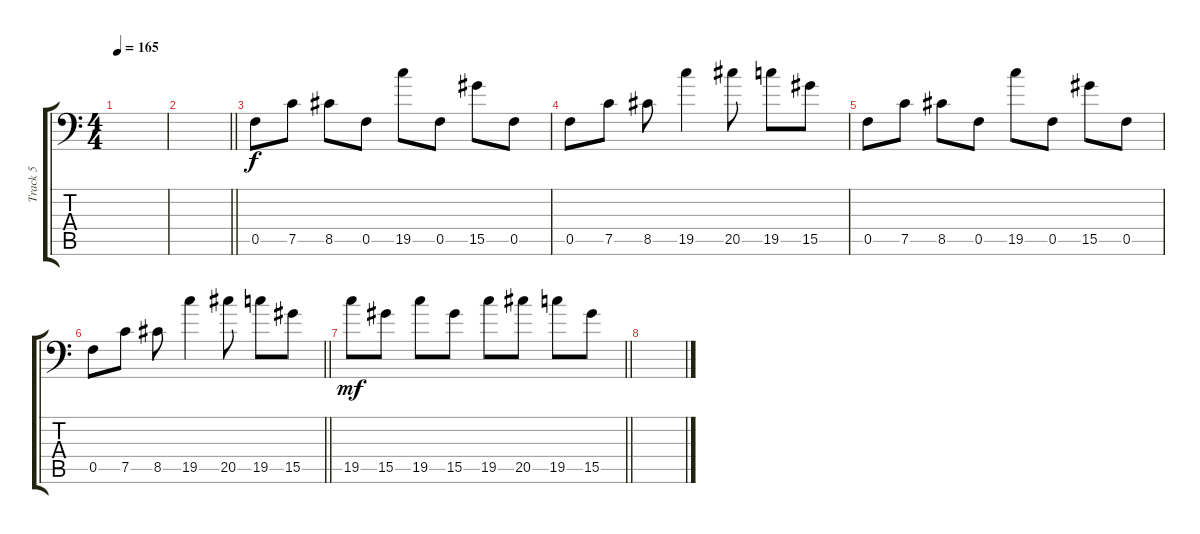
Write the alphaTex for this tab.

\track ("Track 5" "Track 5") {instrument overdrivenguitar}
\staff {score tabs}
\tuning (C4 G3 Eb3 Bb2 F2 Bb1) {hide}
\ts (4 4)
\section ("" "")
\tempo 165
\clef f4
\ks c
|
\barLineRight lightlight
|
\section ("" "")
0.5.8 7.5.8 8.5.8 0.5.8 19.5.8 0.5.8 15.5.8 0.5.8 |
0.5.8 7.5.8 8.5.8 19.5.4 20.5.8 19.5.8 15.5.8 |
0.5.8 7.5.8 8.5.8 0.5.8 19.5.8 0.5.8 15.5.8 0.5.8 |
\barLineRight lightlight
0.5.8 7.5.8 8.5.8 19.5.4 20.5.8 19.5.8 15.5.8 |
\section ("" "")
\barLineRight lightlight
19.5.8{dy mf} 15.5.8 19.5.8 15.5.8 19.5.8 20.5.8 19.5.8 15.5.8 |
\section ("" "")
